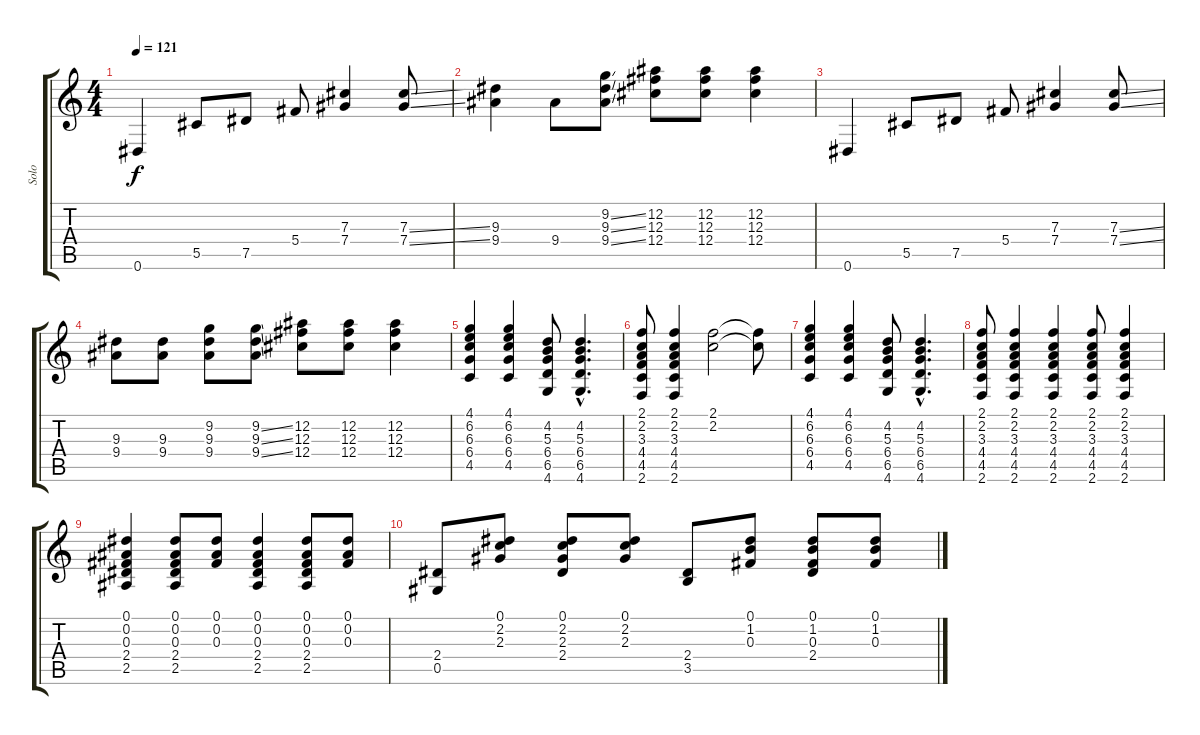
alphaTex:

\track ("Solo" "Solo") {instrument acousticguitarsteel}
\staff {score tabs}
\tuning (Eb4 Bb3 Gb3 Db3 Ab2 Eb2) {hide}
\ts (4 4)
\tempo 121
\clef g2
\ks c
0.6.4{dy f} 5.5.8 7.5.8 5.4.8 (7.3 7.4).4 (7.3{ss} 7.4{ss}).8 |
(9.3 9.4).4 9.4.8 (9.2{ss} 9.3{ss} 9.4{ss}).8 (12.2 12.3 12.4).8 (12.2 12.3 12.4).8 (12.2 12.3 12.4).4 |
0.6.4 5.5.8 7.5.8 5.4.8 (7.3 7.4).4 (7.3{ss} 7.4{ss}).8 |
(9.3 9.4).8 (9.3 9.4).8 (9.2 9.3 9.4).8 (9.2{ss} 9.3{ss} 9.4{ss}).8 (12.2 12.3 12.4).8 (12.2 12.3 12.4).8 (12.2 12.3 12.4).4 |
(4.1 6.2 6.3 6.4 4.5).4{volume 8} (4.1 6.2 6.3 6.4 4.5).4 (4.2 5.3 6.4 6.5 4.6).8 (4.2{hac} 5.3{hac} 6.4{hac} 6.5{hac} 4.6{hac}).4{d} |
(2.1 2.2 3.3 4.4 4.5 2.6).8 (2.1 2.2 3.3 4.4 4.5 2.6).4 (2.1 2.2).2 (2.1{t} 2.2{t}).8 |
(4.1 6.2 6.3 6.4 4.5).4 (4.1 6.2 6.3 6.4 4.5).4 (4.2 5.3 6.4 6.5 4.6).8 (4.2{hac} 5.3{hac} 6.4{hac} 6.5{hac} 4.6{hac}).4{d} |
(2.1 2.2 3.3 4.4 4.5 2.6).8 (2.1 2.2 3.3 4.4 4.5 2.6).4 (2.1 2.2 3.3 4.4 4.5 2.6).4 (2.1 2.2 3.3 4.4 4.5 2.6).8 (2.1 2.2 3.3 4.4 4.5 2.6).4 |
(0.1 0.2 0.3 2.4 2.5).4 (0.1 0.2 0.3 2.4 2.5).8 (0.1 0.2 0.3).8 (0.1 0.2 0.3 2.4 2.5).4 (0.1 0.2 0.3 2.4 2.5).8 (0.1 0.2 0.3).8 |
(2.4 0.5).8 (0.1 2.2 2.3).8 (0.1 2.2 2.3 2.4).8 (0.1 2.2 2.3).8 (2.4 3.5).8 (0.1 1.2 0.3).8 (0.1 1.2 0.3 2.4).8 (0.1 1.2 0.3).8
